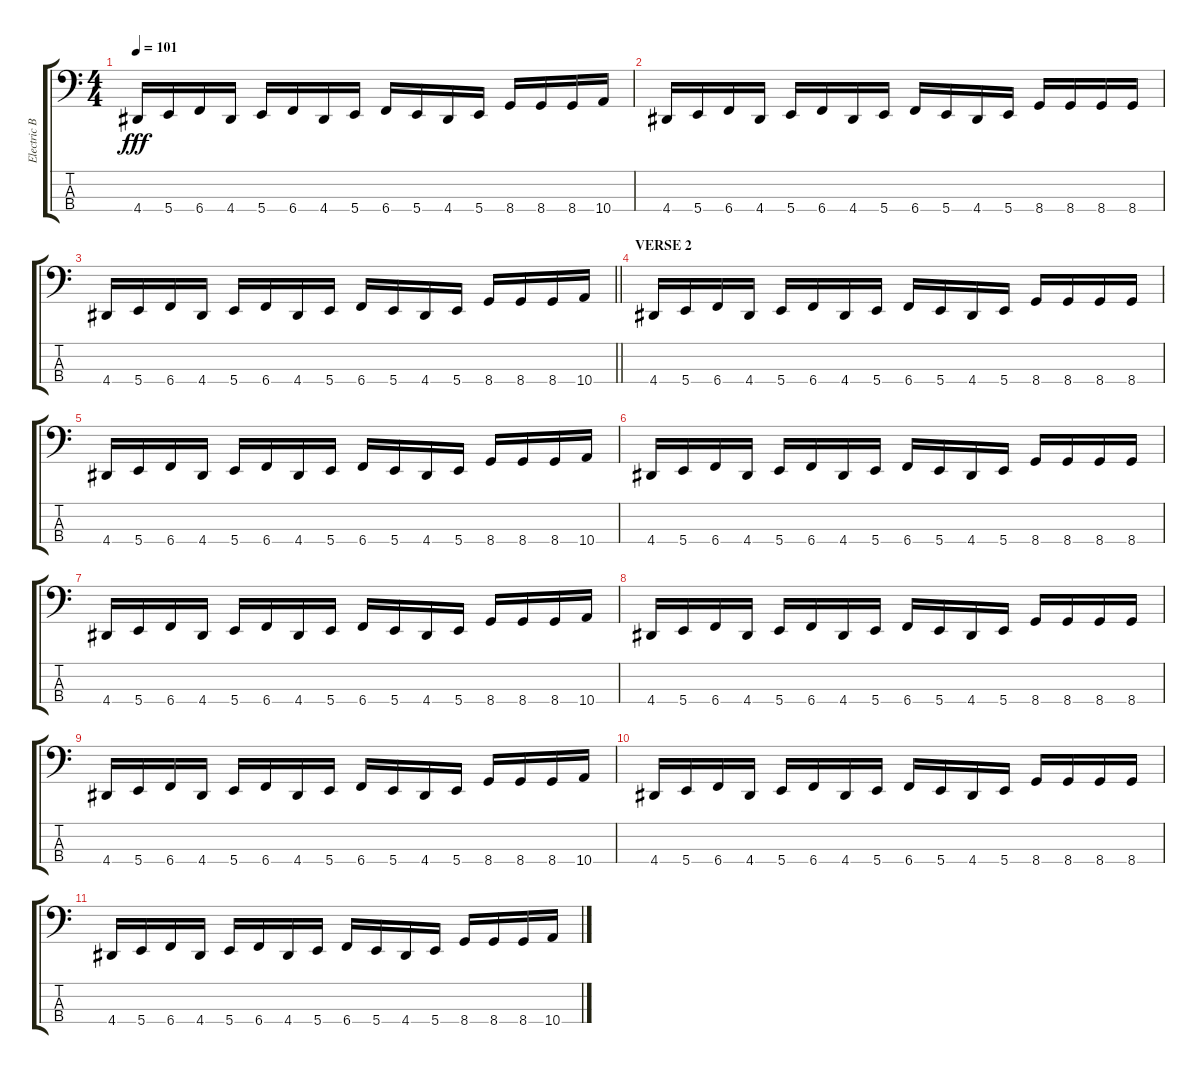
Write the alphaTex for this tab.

\track ("Electric Bass" "Electric B") {instrument electricbassfinger}
\staff {score tabs}
\tuning (E2 B1 Gb1 B0) {hide}
\ts (4 4)
\tempo 101
\clef f4
\ks c
4.4.16{dy fff} 5.4.16 6.4.16 4.4.16 5.4.16 6.4.16 4.4.16 5.4.16 6.4.16 5.4.16 4.4.16 5.4.16 8.4.16 8.4.16 8.4.16 10.4.16 |
4.4.16 5.4.16 6.4.16 4.4.16 5.4.16 6.4.16 4.4.16 5.4.16 6.4.16 5.4.16 4.4.16 5.4.16 8.4.16 8.4.16 8.4.16 8.4.16 |
\barLineRight lightlight
4.4.16 5.4.16 6.4.16 4.4.16 5.4.16 6.4.16 4.4.16 5.4.16 6.4.16 5.4.16 4.4.16 5.4.16 8.4.16 8.4.16 8.4.16 10.4.16 |
\section ("" "VERSE 2")
4.4.16 5.4.16 6.4.16 4.4.16 5.4.16 6.4.16 4.4.16 5.4.16 6.4.16 5.4.16 4.4.16 5.4.16 8.4.16 8.4.16 8.4.16 8.4.16 |
4.4.16 5.4.16 6.4.16 4.4.16 5.4.16 6.4.16 4.4.16 5.4.16 6.4.16 5.4.16 4.4.16 5.4.16 8.4.16 8.4.16 8.4.16 10.4.16 |
4.4.16 5.4.16 6.4.16 4.4.16 5.4.16 6.4.16 4.4.16 5.4.16 6.4.16 5.4.16 4.4.16 5.4.16 8.4.16 8.4.16 8.4.16 8.4.16 |
4.4.16 5.4.16 6.4.16 4.4.16 5.4.16 6.4.16 4.4.16 5.4.16 6.4.16 5.4.16 4.4.16 5.4.16 8.4.16 8.4.16 8.4.16 10.4.16 |
4.4.16 5.4.16 6.4.16 4.4.16 5.4.16 6.4.16 4.4.16 5.4.16 6.4.16 5.4.16 4.4.16 5.4.16 8.4.16 8.4.16 8.4.16 8.4.16 |
4.4.16 5.4.16 6.4.16 4.4.16 5.4.16 6.4.16 4.4.16 5.4.16 6.4.16 5.4.16 4.4.16 5.4.16 8.4.16 8.4.16 8.4.16 10.4.16 |
4.4.16 5.4.16 6.4.16 4.4.16 5.4.16 6.4.16 4.4.16 5.4.16 6.4.16 5.4.16 4.4.16 5.4.16 8.4.16 8.4.16 8.4.16 8.4.16 |
4.4.16 5.4.16 6.4.16 4.4.16 5.4.16 6.4.16 4.4.16 5.4.16 6.4.16 5.4.16 4.4.16 5.4.16 8.4.16 8.4.16 8.4.16 10.4.16
